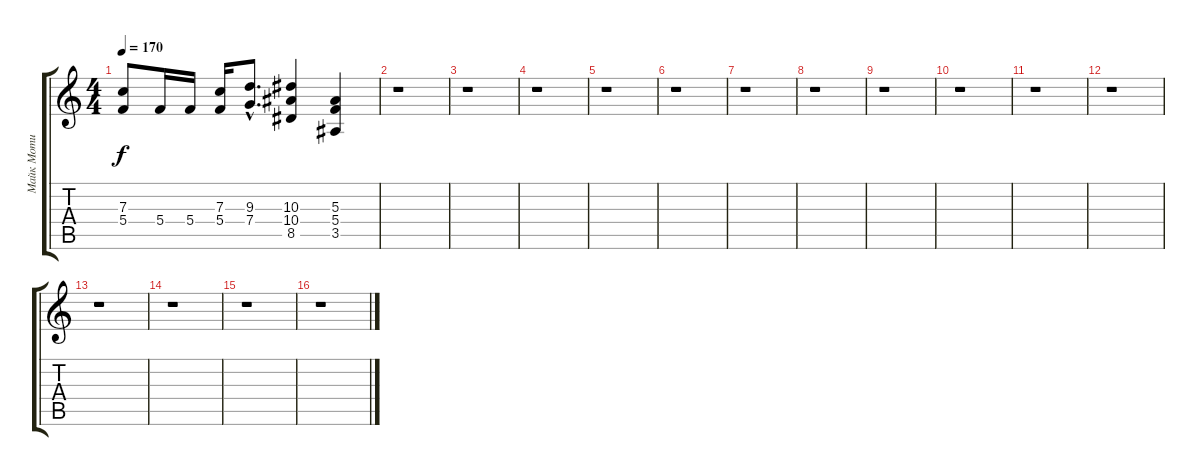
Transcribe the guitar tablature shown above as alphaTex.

\track ("Майк Моти muted guitar" "Майк Моти ") {instrument electricguitarmuted}
\staff {score tabs}
\tuning (D4 A3 F3 C3 G2 D2) {hide}
\ts (4 4)
\tempo 170
\clef g2
\ks c
(7.3 5.4).8{dy f} 5.4.16 5.4.16 (7.3 5.4).16 (9.3{hac} 7.4{hac}).8{d} (10.3 10.4 8.5).4 (5.3 5.4 3.5).4 |
r.1 |
r.1 |
r.1 |
r.1 |
r.1 |
r.1 |
r.1 |
r.1 |
r.1 |
r.1 |
r.1 |
r.1 |
r.1 |
r.1 |
r.1
